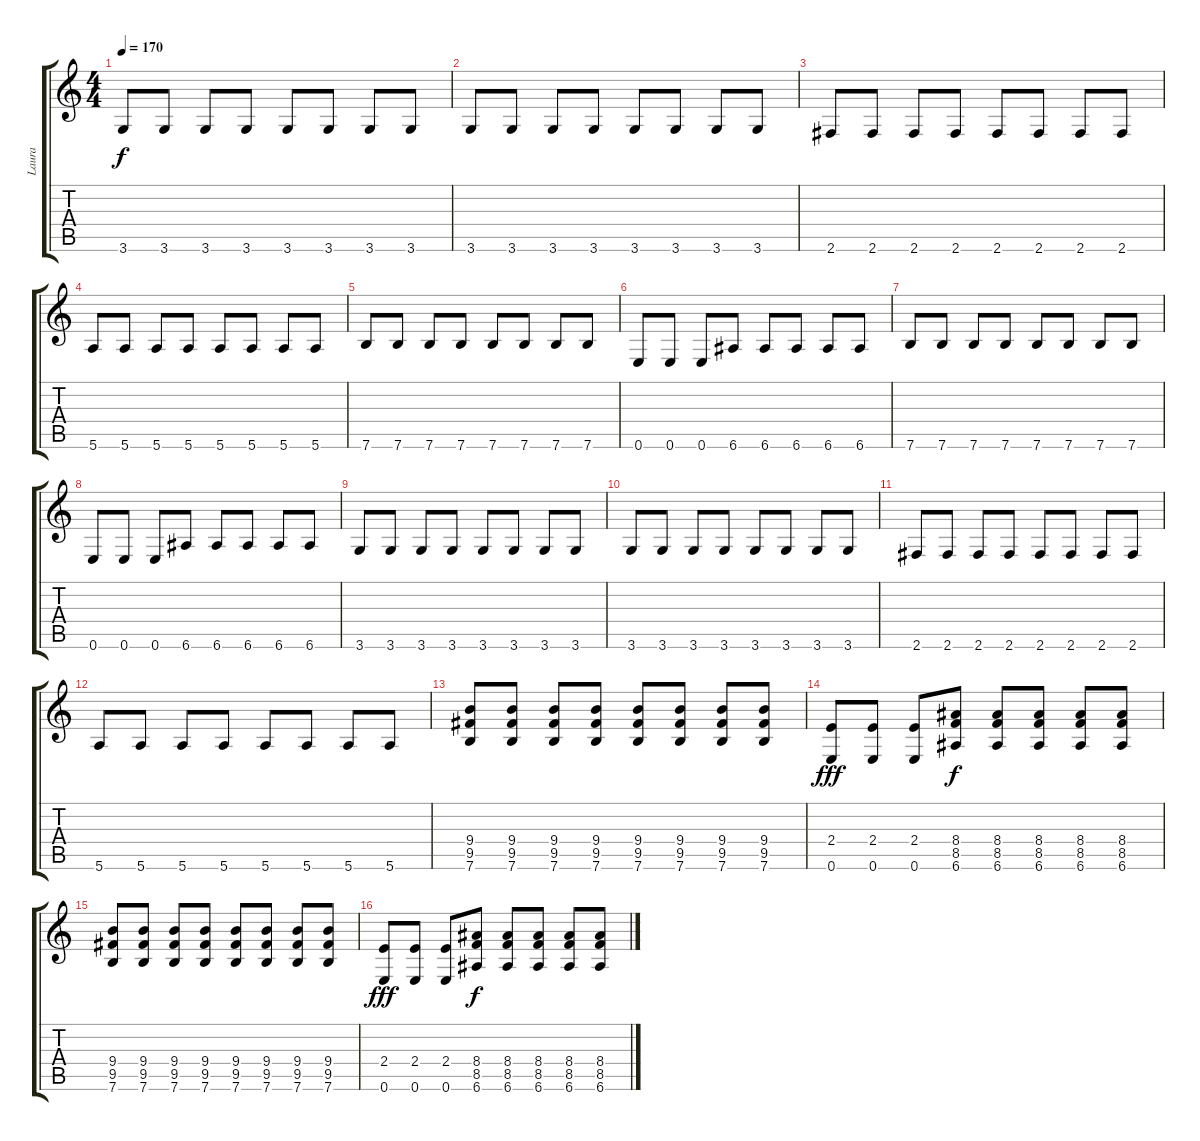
\track ("Laura" "Laura") {instrument distortionguitar}
\staff {score tabs}
\tuning (E4 B3 G3 D3 A2 E2) {hide}
\ts (4 4)
\tempo 170
\clef g2
\ks c
3.6.8{dy f} 3.6.8 3.6.8 3.6.8 3.6.8 3.6.8 3.6.8 3.6.8 |
3.6.8 3.6.8 3.6.8 3.6.8 3.6.8 3.6.8 3.6.8 3.6.8 |
2.6.8 2.6.8 2.6.8 2.6.8 2.6.8 2.6.8 2.6.8 2.6.8 |
5.6.8 5.6.8 5.6.8 5.6.8 5.6.8 5.6.8 5.6.8 5.6.8 |
7.6.8 7.6.8 7.6.8 7.6.8 7.6.8 7.6.8 7.6.8 7.6.8 |
0.6.8 0.6.8 0.6.8 6.6.8 6.6.8 6.6.8 6.6.8 6.6.8 |
7.6.8 7.6.8 7.6.8 7.6.8 7.6.8 7.6.8 7.6.8 7.6.8 |
0.6.8 0.6.8 0.6.8 6.6.8 6.6.8 6.6.8 6.6.8 6.6.8 |
3.6.8 3.6.8 3.6.8 3.6.8 3.6.8 3.6.8 3.6.8 3.6.8 |
3.6.8 3.6.8 3.6.8 3.6.8 3.6.8 3.6.8 3.6.8 3.6.8 |
2.6.8 2.6.8 2.6.8 2.6.8 2.6.8 2.6.8 2.6.8 2.6.8 |
5.6.8 5.6.8 5.6.8 5.6.8 5.6.8 5.6.8 5.6.8 5.6.8 |
(9.4 9.5 7.6).8 (9.4 9.5 7.6).8 (9.4 9.5 7.6).8 (9.4 9.5 7.6).8 (9.4 9.5 7.6).8 (9.4 9.5 7.6).8 (9.4 9.5 7.6).8 (9.4 9.5 7.6).8 |
(2.4 0.6).8{dy fff} (2.4 0.6).8 (2.4 0.6).8 (8.4 8.5 6.6).8{dy f} (8.4 8.5 6.6).8 (8.4 8.5 6.6).8 (8.4 8.5 6.6).8 (8.4 8.5 6.6).8 |
(9.4 9.5 7.6).8 (9.4 9.5 7.6).8 (9.4 9.5 7.6).8 (9.4 9.5 7.6).8 (9.4 9.5 7.6).8 (9.4 9.5 7.6).8 (9.4 9.5 7.6).8 (9.4 9.5 7.6).8 |
(2.4 0.6).8{dy fff} (2.4 0.6).8 (2.4 0.6).8 (8.4 8.5 6.6).8{dy f} (8.4 8.5 6.6).8 (8.4 8.5 6.6).8 (8.4 8.5 6.6).8 (8.4 8.5 6.6).8
